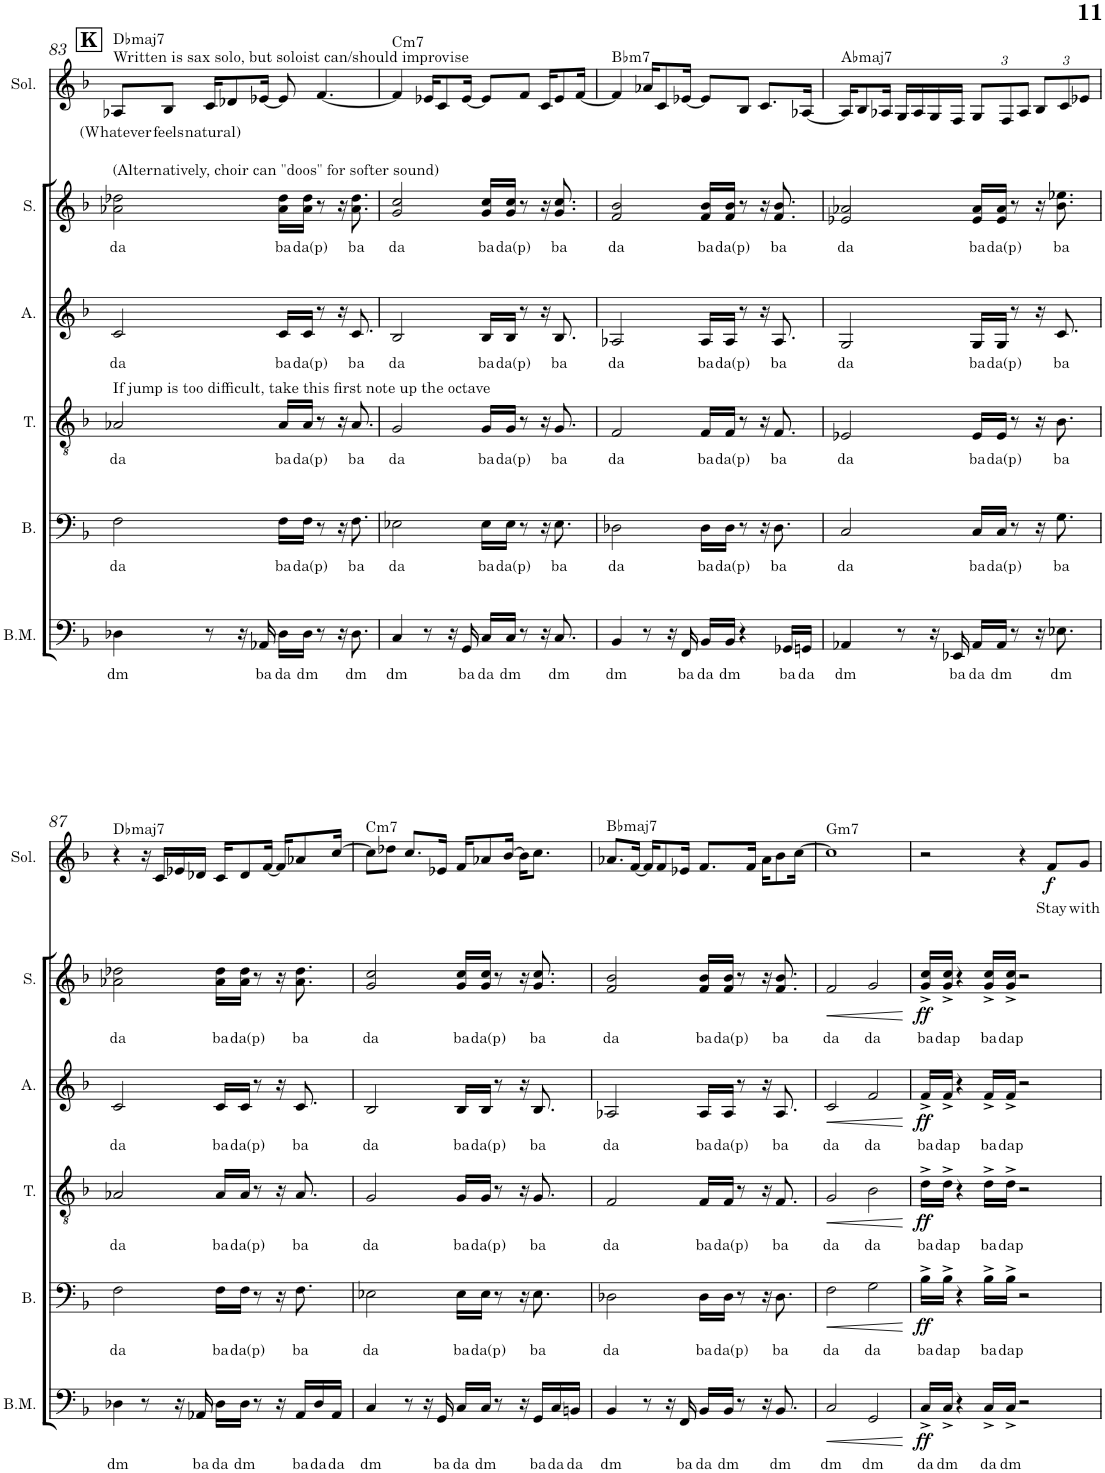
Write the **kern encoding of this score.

**kern	**text	**dynam	**kern	**text	**dynam	**kern	**text	**dynam	**kern	**text	**dynam	**kern	**text	**dynam	**kern	**text	**dynam
*part6	*part6	*part6	*part5	*part5	*part5	*part4	*part4	*part4	*part3	*part3	*part3	*part2	*part2	*part2	*part1	*part1	*part1
*staff6	*staff6	*staff6	*staff5	*staff5	*staff5	*staff4	*staff4	*staff4	*staff3	*staff3	*staff3	*staff2	*staff2	*staff2	*staff1	*staff1	*staff1
*I"Bass Mic	*	*	*I"Baritone/Bass	*	*	*I"Tenor	*	*	*I"Alto	*	*	*I"Soprano	*	*	*I"Solo	*	*
*I'B.M.	*	*	*I'B.	*	*	*I'T.	*	*	*I'A.	*	*	*I'S.	*	*	*I'Sol.	*	*
!!LO:PB:g=z
*clefF4	*	*	*clefF4	*	*	*clefGv2	*	*	*clefG2	*	*	*clefG2	*	*	*clefG2	*	*
*k[b-]	*	*	*k[b-]	*	*	*k[b-]	*	*	*k[b-]	*	*	*k[b-]	*	*	*k[b-]	*	*
*M4/4	*	*	*M4/4	*	*	*M4/4	*	*	*M4/4	*	*	*M4/4	*	*	*M4/4	*	*
!!LO:REH:place=s1:a:B:cj:fs=14:t=K
=83	=83	=83	=83	=83	=83	=83	=83	=83	=83	=83	=83	=83	=83	=83	=83	=83	=83
!	!	!	!	!	!	!	!	!	!	!	!	!	!	!	!LO:TX:a:t=Written is sax solo, but soloist can/should improvise	!	!
!	!	!	!	!	!	!	!	!	!	!	!	!	!	!	!LO:TX:a:t=D♭maj7	!	!
!	!	!	!	!	!	!	!	!	!	!	!	!LO:TX:a:t=(Alternatively, choir can "doos" for softer sound)	!	!	!	!	!
!	!	!	!	!	!	!LO:TX:a:t=If jump is too difficult, take this first note up the octave	!	!	!	!	!	!	!	!	!	!	!
!	!LO:LY:b	!	!	!LO:LY:b	!	!	!LO:LY:b	!	!	!LO:LY:b	!	!	!LO:LY:b	!	!	!LO:LY:b	!
4D-X\	dm	.	2F\	da	.	2A-X/	da	.	2c/	da	.	2a-X\ 2dd-X\	da	.	8A-X/L	(Whatever	.
!	!	!	!	!	!	!	!	!	!	!	!	!	!	!	!	!LO:LY:b	!
.	.	.	.	.	.	.	.	.	.	.	.	.	.	.	8B-/J	feels	.
!	!	!	!	!	!	!	!	!	!	!	!	!	!	!	!	!LO:LY:b	!
8r	.	.	.	.	.	.	.	.	.	.	.	.	.	.	16c/KL	natural)	.
.	.	.	.	.	.	.	.	.	.	.	.	.	.	.	8d-X/	.	.
16r	.	.	.	.	.	.	.	.	.	.	.	.	.	.	.	.	.
!	!LO:LY:b	!	!	!	!	!	!	!	!	!	!	!	!	!	!	!	!
16AA-X/	ba	.	.	.	.	.	.	.	.	.	.	.	.	.	[16e-X/Jk	.	.
!	!LO:LY:b	!	!	!LO:LY:b	!	!	!LO:LY:b	!	!	!LO:LY:b	!	!	!LO:LY:b	!	!	!	!
16D-\LL	da	.	16F\LL	ba	.	16A-/LL	ba	.	16c/LL	ba	.	16a-\ 16dd-\LL	ba	.	8e-/]	.	.
!	!LO:LY:b	!	!	!LO:LY:b	!	!	!LO:LY:b	!	!	!LO:LY:b	!	!	!LO:LY:b	!	!	!	!
16D-\JJ	dm	.	16F\JJ	da(p)	.	16A-/JJ	da(p)	.	16c/JJ	da(p)	.	16a-\ 16dd-\JJ	da(p)	.	.	.	.
8r	.	.	8r	.	.	8r	.	.	8r	.	.	8r	.	.	[4.f/	.	.
16r	.	.	16r	.	.	16r	.	.	16r	.	.	16r	.	.	.	.	.
!	!LO:LY:b	!	!	!LO:LY:b	!	!	!LO:LY:b	!	!	!LO:LY:b	!	!	!LO:LY:b	!	!	!	!
8.D-\	dm	.	8.F\	ba	.	8.A-/	ba	.	8.c/	ba	.	8.a-\ 8.dd-\	ba	.	.	.	.
=84	=84	=84	=84	=84	=84	=84	=84	=84	=84	=84	=84	=84	=84	=84	=84	=84	=84
!	!	!	!	!	!	!	!	!	!	!	!	!	!	!	!LO:TX:a:t=Cm7	!	!
!	!LO:LY:b	!	!	!LO:LY:b	!	!	!LO:LY:b	!	!	!LO:LY:b	!	!	!LO:LY:b	!	!	!	!
4C/	dm	.	2E-X\	da	.	2G/	da	.	2B-/	da	.	2g/ 2cc/	da	.	4f/]	.	.
8r	.	.	.	.	.	.	.	.	.	.	.	.	.	.	16e-X/KL	.	.
.	.	.	.	.	.	.	.	.	.	.	.	.	.	.	8c/	.	.
16r	.	.	.	.	.	.	.	.	.	.	.	.	.	.	.	.	.
!	!LO:LY:b	!	!	!	!	!	!	!	!	!	!	!	!	!	!	!	!
16GG/	ba	.	.	.	.	.	.	.	.	.	.	.	.	.	[16e-/Jk	.	.
!	!LO:LY:b	!	!	!LO:LY:b	!	!	!LO:LY:b	!	!	!LO:LY:b	!	!	!LO:LY:b	!	!	!	!
16C/LL	da	.	16E-\LL	ba	.	16G/LL	ba	.	16B-/LL	ba	.	16g/ 16cc/LL	ba	.	8e-/L]	.	.
!	!LO:LY:b	!	!	!LO:LY:b	!	!	!LO:LY:b	!	!	!LO:LY:b	!	!	!LO:LY:b	!	!	!	!
16C/JJ	dm	.	16E-\JJ	da(p)	.	16G/JJ	da(p)	.	16B-/JJ	da(p)	.	16g/ 16cc/JJ	da(p)	.	.	.	.
8r	.	.	8r	.	.	8r	.	.	8r	.	.	8r	.	.	8f/J	.	.
16r	.	.	16r	.	.	16r	.	.	16r	.	.	16r	.	.	16c/KL	.	.
!	!LO:LY:b	!	!	!LO:LY:b	!	!	!LO:LY:b	!	!	!LO:LY:b	!	!	!LO:LY:b	!	!	!	!
8.C/	dm	.	8.E-\	ba	.	8.G/	ba	.	8.B-/	ba	.	8.g/ 8.cc/	ba	.	8e-/	.	.
.	.	.	.	.	.	.	.	.	.	.	.	.	.	.	[16f/Jk	.	.
=85	=85	=85	=85	=85	=85	=85	=85	=85	=85	=85	=85	=85	=85	=85	=85	=85	=85
!	!	!	!	!	!	!	!	!	!	!	!	!	!	!	!LO:TX:a:t=B♭m7	!	!
!	!LO:LY:b	!	!	!LO:LY:b	!	!	!LO:LY:b	!	!	!LO:LY:b	!	!	!LO:LY:b	!	!	!	!
4BB-/	dm	.	2D-X\	da	.	2F/	da	.	2A-X/	da	.	2f/ 2b-/	da	.	4f/]	.	.
8r	.	.	.	.	.	.	.	.	.	.	.	.	.	.	16a-X/KL	.	.
.	.	.	.	.	.	.	.	.	.	.	.	.	.	.	8c/	.	.
16r	.	.	.	.	.	.	.	.	.	.	.	.	.	.	.	.	.
!	!LO:LY:b	!	!	!	!	!	!	!	!	!	!	!	!	!	!	!	!
16FF/	ba	.	.	.	.	.	.	.	.	.	.	.	.	.	[16e-X/Jk	.	.
!	!LO:LY:b	!	!	!LO:LY:b	!	!	!LO:LY:b	!	!	!LO:LY:b	!	!	!LO:LY:b	!	!	!	!
16BB-/LL	da	.	16D-\LL	ba	.	16F/LL	ba	.	16A-/LL	ba	.	16f/ 16b-/LL	ba	.	8e-/L]	.	.
!	!LO:LY:b	!	!	!LO:LY:b	!	!	!LO:LY:b	!	!	!LO:LY:b	!	!	!LO:LY:b	!	!	!	!
16BB-/JJ	dm	.	16D-\JJ	da(p)	.	16F/JJ	da(p)	.	16A-/JJ	da(p)	.	16f/ 16b-/JJ	da(p)	.	.	.	.
4r	.	.	8r	.	.	8r	.	.	8r	.	.	8r	.	.	8B-/J	.	.
.	.	.	16r	.	.	16r	.	.	16r	.	.	16r	.	.	8.c/L	.	.
!	!	!	!	!LO:LY:b	!	!	!LO:LY:b	!	!	!LO:LY:b	!	!	!LO:LY:b	!	!	!	!
.	.	.	8.D-\	ba	.	8.F/	ba	.	8.A-/	ba	.	8.f/ 8.b-/	ba	.	.	.	.
!	!LO:LY:b	!	!	!	!	!	!	!	!	!	!	!	!	!	!	!	!
16GG-X/LL	ba	.	.	.	.	.	.	.	.	.	.	.	.	.	.	.	.
!	!LO:LY:b	!	!	!	!	!	!	!	!	!	!	!	!	!	!	!	!
16GGn/JJ	da	.	.	.	.	.	.	.	.	.	.	.	.	.	[16A-X/Jk	.	.
=86	=86	=86	=86	=86	=86	=86	=86	=86	=86	=86	=86	=86	=86	=86	=86	=86	=86
!	!	!	!	!	!	!	!	!	!	!	!	!	!	!	!LO:TX:a:t=A♭maj7	!	!
!	!LO:LY:b	!	!	!LO:LY:b	!	!	!LO:LY:b	!	!	!LO:LY:b	!	!	!LO:LY:b	!	!	!	!
4AA-X/	dm	.	2C/	da	.	2E-X/	da	.	2G/	da	.	2e-X/ 2a-X/	da	.	16A-/KL]	.	.
.	.	.	.	.	.	.	.	.	.	.	.	.	.	.	8B-/	.	.
.	.	.	.	.	.	.	.	.	.	.	.	.	.	.	16A-X/Jk	.	.
8r	.	.	.	.	.	.	.	.	.	.	.	.	.	.	16G/LL	.	.
.	.	.	.	.	.	.	.	.	.	.	.	.	.	.	16A-/	.	.
16r	.	.	.	.	.	.	.	.	.	.	.	.	.	.	16G/	.	.
!	!LO:LY:b	!	!	!	!	!	!	!	!	!	!	!	!	!	!	!	!
16EE-X/	ba	.	.	.	.	.	.	.	.	.	.	.	.	.	16F/JJ	.	.
!	!LO:LY:b	!	!	!LO:LY:b	!	!	!LO:LY:b	!	!	!LO:LY:b	!	!	!LO:LY:b	!	!	!	!
*	*	*	*	*	*	*	*	*	*	*	*	*	*	*	*Xbrackettup	*	*
16AA-/LL	da	.	16C/LL	ba	.	16E-/LL	ba	.	16G/LL	ba	.	16e-/ 16a-/LL	ba	.	12G/L	.	.
!	!LO:LY:b	!	!	!LO:LY:b	!	!	!LO:LY:b	!	!	!LO:LY:b	!	!	!LO:LY:b	!	!	!	!
16AA-/JJ	dm	.	16C/JJ	da(p)	.	16E-/JJ	da(p)	.	16G/JJ	da(p)	.	16e-/ 16a-/JJ	da(p)	.	.	.	.
.	.	.	.	.	.	.	.	.	.	.	.	.	.	.	12F/	.	.
8r	.	.	8r	.	.	8r	.	.	8r	.	.	8r	.	.	.	.	.
.	.	.	.	.	.	.	.	.	.	.	.	.	.	.	12A-/J	.	.
16r	.	.	16r	.	.	16r	.	.	16r	.	.	16r	.	.	12B-/L	.	.
!	!LO:LY:b	!	!	!LO:LY:b	!	!	!LO:LY:b	!	!	!LO:LY:b	!	!	!LO:LY:b	!	!	!	!
8.E-X\	dm	.	8.G\	ba	.	8.B-\	ba	.	8.c/	ba	.	8.b-\ 8.ee-X\	ba	.	.	.	.
.	.	.	.	.	.	.	.	.	.	.	.	.	.	.	12c/	.	.
.	.	.	.	.	.	.	.	.	.	.	.	.	.	.	12e-X/J	.	.
!!LO:LB:g=z
=87	=87	=87	=87	=87	=87	=87	=87	=87	=87	=87	=87	=87	=87	=87	=87	=87	=87
!	!	!	!	!	!	!	!	!	!	!	!	!	!	!	!LO:TX:a:t=D♭maj7	!	!
!	!LO:LY:b	!	!	!LO:LY:b	!	!	!LO:LY:b	!	!	!LO:LY:b	!	!	!LO:LY:b	!	!	!	!
4D-X\	dm	.	2F\	da	.	2A-X/	da	.	2c/	da	.	2a-X\ 2dd-X\	da	.	4r	.	.
8r	.	.	.	.	.	.	.	.	.	.	.	.	.	.	16r	.	.
.	.	.	.	.	.	.	.	.	.	.	.	.	.	.	16c/LL	.	.
16r	.	.	.	.	.	.	.	.	.	.	.	.	.	.	16e-X/	.	.
!	!LO:LY:b	!	!	!	!	!	!	!	!	!	!	!	!	!	!	!	!
16AA-X/	ba	.	.	.	.	.	.	.	.	.	.	.	.	.	16d-X/JJ	.	.
!	!LO:LY:b	!	!	!LO:LY:b	!	!	!LO:LY:b	!	!	!LO:LY:b	!	!	!LO:LY:b	!	!	!	!
16D-\LL	da	.	16F\LL	ba	.	16A-/LL	ba	.	16c/LL	ba	.	16a-\ 16dd-\LL	ba	.	16c/KL	.	.
!	!LO:LY:b	!	!	!LO:LY:b	!	!	!LO:LY:b	!	!	!LO:LY:b	!	!	!LO:LY:b	!	!	!	!
16D-\JJ	dm	.	16F\JJ	da(p)	.	16A-/JJ	da(p)	.	16c/JJ	da(p)	.	16a-\ 16dd-\JJ	da(p)	.	8d-/	.	.
8r	.	.	8r	.	.	8r	.	.	8r	.	.	8r	.	.	.	.	.
.	.	.	.	.	.	.	.	.	.	.	.	.	.	.	[16f/Jk	.	.
16r	.	.	16r	.	.	16r	.	.	16r	.	.	16r	.	.	16f/KL]	.	.
!	!LO:LY:b	!	!	!LO:LY:b	!	!	!LO:LY:b	!	!	!LO:LY:b	!	!	!LO:LY:b	!	!	!	!
16AA-/LL	ba	.	8.F\	ba	.	8.A-/	ba	.	8.c/	ba	.	8.a-\ 8.dd-\	ba	.	8a-X/	.	.
!	!LO:LY:b	!	!	!	!	!	!	!	!	!	!	!	!	!	!	!	!
16D-/	da	.	.	.	.	.	.	.	.	.	.	.	.	.	.	.	.
!	!LO:LY:b	!	!	!	!	!	!	!	!	!	!	!	!	!	!	!	!
16AA-/JJ	da	.	.	.	.	.	.	.	.	.	.	.	.	.	[16cc/Jk	.	.
=88	=88	=88	=88	=88	=88	=88	=88	=88	=88	=88	=88	=88	=88	=88	=88	=88	=88
!	!	!	!	!	!	!	!	!	!	!	!	!	!	!	!LO:TX:a:t=Cm7	!	!
!	!LO:LY:b	!	!	!LO:LY:b	!	!	!LO:LY:b	!	!	!LO:LY:b	!	!	!LO:LY:b	!	!	!	!
4C/	dm	.	2E-X\	da	.	2G/	da	.	2B-/	da	.	2g/ 2cc/	da	.	8cc\L]	.	.
.	.	.	.	.	.	.	.	.	.	.	.	.	.	.	8dd-X\J	.	.
8r	.	.	.	.	.	.	.	.	.	.	.	.	.	.	8.cc/L	.	.
16r	.	.	.	.	.	.	.	.	.	.	.	.	.	.	.	.	.
!	!LO:LY:b	!	!	!	!	!	!	!	!	!	!	!	!	!	!	!	!
16GG/	ba	.	.	.	.	.	.	.	.	.	.	.	.	.	16e-X/Jk	.	.
!	!LO:LY:b	!	!	!LO:LY:b	!	!	!LO:LY:b	!	!	!LO:LY:b	!	!	!LO:LY:b	!	!	!	!
16C/LL	da	.	16E-\LL	ba	.	16G/LL	ba	.	16B-/LL	ba	.	16g/ 16cc/LL	ba	.	16f/KL	.	.
!	!LO:LY:b	!	!	!LO:LY:b	!	!	!LO:LY:b	!	!	!LO:LY:b	!	!	!LO:LY:b	!	!	!	!
16C/JJ	dm	.	16E-\JJ	da(p)	.	16G/JJ	da(p)	.	16B-/JJ	da(p)	.	16g/ 16cc/JJ	da(p)	.	8a-X/	.	.
8r	.	.	8r	.	.	8r	.	.	8r	.	.	8r	.	.	.	.	.
.	.	.	.	.	.	.	.	.	.	.	.	.	.	.	[16b-/Jk	.	.
16r	.	.	16r	.	.	16r	.	.	16r	.	.	16r	.	.	16b-\KL]	.	.
!	!LO:LY:b	!	!	!LO:LY:b	!	!	!LO:LY:b	!	!	!LO:LY:b	!	!	!LO:LY:b	!	!	!	!
16GG/LL	ba	.	8.E-\	ba	.	8.G/	ba	.	8.B-/	ba	.	8.g/ 8.cc/	ba	.	8.cc\J	.	.
!	!LO:LY:b	!	!	!	!	!	!	!	!	!	!	!	!	!	!	!	!
16C/	da	.	.	.	.	.	.	.	.	.	.	.	.	.	.	.	.
!	!LO:LY:b	!	!	!	!	!	!	!	!	!	!	!	!	!	!	!	!
16BBn/JJ	da	.	.	.	.	.	.	.	.	.	.	.	.	.	.	.	.
=89	=89	=89	=89	=89	=89	=89	=89	=89	=89	=89	=89	=89	=89	=89	=89	=89	=89
!	!	!	!	!	!	!	!	!	!	!	!	!	!	!	!LO:TX:a:t=B♭maj7	!	!
!	!LO:LY:b	!	!	!LO:LY:b	!	!	!LO:LY:b	!	!	!LO:LY:b	!	!	!LO:LY:b	!	!	!	!
4BB-/	dm	.	2D-X\	da	.	2F/	da	.	2A-X/	da	.	2f/ 2b-/	da	.	8.a-X/L	.	.
.	.	.	.	.	.	.	.	.	.	.	.	.	.	.	[16f/Jk	.	.
8r	.	.	.	.	.	.	.	.	.	.	.	.	.	.	16f/KL]	.	.
.	.	.	.	.	.	.	.	.	.	.	.	.	.	.	8f/	.	.
16r	.	.	.	.	.	.	.	.	.	.	.	.	.	.	.	.	.
!	!LO:LY:b	!	!	!	!	!	!	!	!	!	!	!	!	!	!	!	!
16FF/	ba	.	.	.	.	.	.	.	.	.	.	.	.	.	16e-X/Jk	.	.
!	!LO:LY:b	!	!	!LO:LY:b	!	!	!LO:LY:b	!	!	!LO:LY:b	!	!	!LO:LY:b	!	!	!	!
16BB-/LL	da	.	16D-\LL	ba	.	16F/LL	ba	.	16A-/LL	ba	.	16f/ 16b-/LL	ba	.	8.f/L	.	.
!	!LO:LY:b	!	!	!LO:LY:b	!	!	!LO:LY:b	!	!	!LO:LY:b	!	!	!LO:LY:b	!	!	!	!
16BB-/JJ	dm	.	16D-\JJ	da(p)	.	16F/JJ	da(p)	.	16A-/JJ	da(p)	.	16f/ 16b-/JJ	da(p)	.	.	.	.
8r	.	.	8r	.	.	8r	.	.	8r	.	.	8r	.	.	.	.	.
.	.	.	.	.	.	.	.	.	.	.	.	.	.	.	16f/Jk	.	.
16r	.	.	16r	.	.	16r	.	.	16r	.	.	16r	.	.	16a-\KL	.	.
!	!LO:LY:b	!	!	!LO:LY:b	!	!	!LO:LY:b	!	!	!LO:LY:b	!	!	!LO:LY:b	!	!	!	!
8.BB-/	dm	.	8.D-\	ba	.	8.F/	ba	.	8.A-/	ba	.	8.f/ 8.b-/	ba	.	8b-\	.	.
.	.	.	.	.	.	.	.	.	.	.	.	.	.	.	[16cc\Jk	.	.
=90	=90	=90	=90	=90	=90	=90	=90	=90	=90	=90	=90	=90	=90	=90	=90	=90	=90
!	!	!	!	!	!	!	!	!	!	!	!	!	!	!	!LO:TX:a:t=Gm7	!	!
!	!LO:LY:b	!LO:HP:b	!	!LO:LY:b	!LO:HP:b	!	!LO:LY:b	!LO:HP:b	!	!LO:LY:b	!LO:HP:b	!	!LO:LY:b	!LO:HP:b	!	!	!
2C/	dm	<	2F\	da	<	2G/	da	<	2c/	da	<	2f/	da	<	1cc]	.	.
!	!LO:LY:b	!	!	!LO:LY:b	!	!	!LO:LY:b	!	!	!LO:LY:b	!	!	!LO:LY:b	!	!	!	!
2GG/	dm	.	2G\	da	.	2B-\	da	.	2f/	da	.	2g/	da	.	.	.	.
.	.	[	.	.	[	.	.	[	.	.	[	.	.	[	.	.	.
=91	=91	=91	=91	=91	=91	=91	=91	=91	=91	=91	=91	=91	=91	=91	=91	=91	=91
!	!LO:LY:b	!LO:DY:b	!	!LO:LY:b	!LO:DY:b	!	!LO:LY:b	!LO:DY:b	!	!LO:LY:b	!LO:DY:b	!	!LO:LY:b	!LO:DY:b	!	!	!
16C^/LL	da	ff	16B-^\LL	ba	ff	16d^\LL	ba	ff	16f^/LL	ba	ff	16g/^ 16cc/^LL	ba	ff	2r	.	.
!	!LO:LY:b	!	!	!LO:LY:b	!	!	!LO:LY:b	!	!	!LO:LY:b	!	!	!LO:LY:b	!	!	!	!
16C^/JJ	dm	.	16B-^\JJ	dap	.	16d^\JJ	dap	.	16f^/JJ	dap	.	16g/^ 16cc/^JJ	dap	.	.	.	.
4r	.	.	4r	.	.	4r	.	.	4r	.	.	4r	.	.	.	.	.
!	!LO:LY:b	!	!	!LO:LY:b	!	!	!LO:LY:b	!	!	!LO:LY:b	!	!	!LO:LY:b	!	!	!	!
16C^/LL	da	.	16B-^\LL	ba	.	16d^\LL	ba	.	16f^/LL	ba	.	16g/^ 16cc/^LL	ba	.	.	.	.
!	!LO:LY:b	!	!	!LO:LY:b	!	!	!LO:LY:b	!	!	!LO:LY:b	!	!	!LO:LY:b	!	!	!	!
16C^/JJ	dm	.	16B-^\JJ	dap	.	16d^\JJ	dap	.	16f^/JJ	dap	.	16g/^ 16cc/^JJ	dap	.	.	.	.
2r	.	.	2r	.	.	2r	.	.	2r	.	.	2r	.	.	4r	.	.
!	!	!	!	!	!	!	!	!	!	!	!	!	!	!	!	!LO:LY:b	!LO:DY:b
.	.	.	.	.	.	.	.	.	.	.	.	.	.	.	8f/L	Stay	f
!	!	!	!	!	!	!	!	!	!	!	!	!	!	!	!	!LO:LY:b	!
.	.	.	.	.	.	.	.	.	.	.	.	.	.	.	8g/J	with	.
=	=	=	=	=	=	=	=	=	=	=	=	=	=	=	=	=	=
*-	*-	*-	*-	*-	*-	*-	*-	*-	*-	*-	*-	*-	*-	*-	*-	*-	*-
